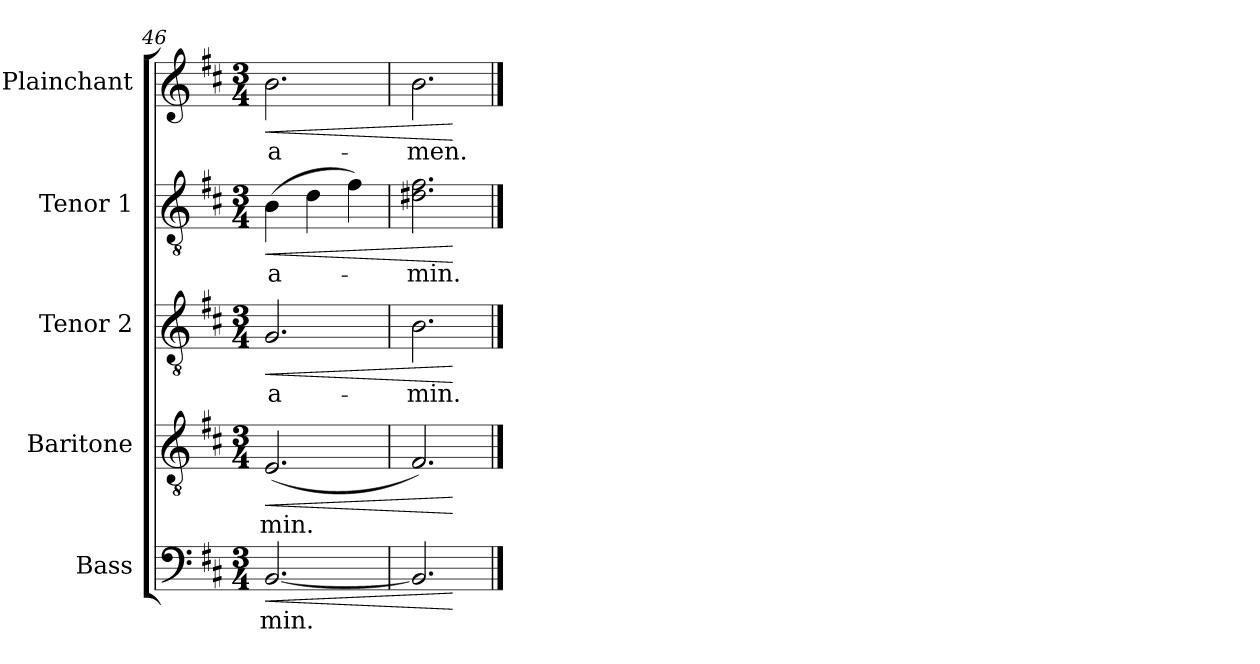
**kern	**text	**dynam	**kern	**text	**dynam	**kern	**text	**dynam	**kern	**text	**dynam	**kern	**text	**dynam
*part5	*part5	*part5	*part4	*part4	*part4	*part3	*part3	*part3	*part2	*part2	*part2	*part1	*part1	*part1
*staff5	*staff5	*staff5	*staff4	*staff4	*staff4	*staff3	*staff3	*staff3	*staff2	*staff2	*staff2	*staff1	*staff1	*staff1
*I"Bass	*	*	*I"Baritone	*	*	*I"Tenor 2	*	*	*I"Tenor 1	*	*	*I"Plainchant	*	*
*I'B	*	*	*I'B	*	*	*I'T 2	*	*	*I'T 1	*	*	*I'Pl.C.	*	*
*clefF4	*	*	*clefGv2	*	*	*clefGv2	*	*	*clefGv2	*	*	*clefG2	*	*
*k[f#c#]	*	*	*k[f#c#]	*	*	*k[f#c#]	*	*	*k[f#c#]	*	*	*k[f#c#]	*	*
*D:	*	*	*D:	*	*	*D:	*	*	*D:	*	*	*D:	*	*
*M3/4	*	*	*M3/4	*	*	*M3/4	*	*	*M3/4	*	*	*M3/4	*	*
=46	=46	=46	=46	=46	=46	=46	=46	=46	=46	=46	=46	=46	=46	=46
!	!	!LO:HP:b	!	!	!LO:HP:b	!	!	!LO:HP:b	!	!	!LO:HP:b	!	!	!LO:HP:b
[2.BB/	-min.	<	(2.E/	-min.	<	2.G/	a-	<	(4B\	a-	<	2.b\	a-	<
.	.	.	.	.	.	.	.	.	4d\	.	.	.	.	.
.	.	.	.	.	.	.	.	.	4f#\)	.	.	.	.	.
=47	=47	=47	=47	=47	=47	=47	=47	=47	=47	=47	=47	=47	=47	=47
2.BB/]	.	.	2.F#/)	.	.	2.B\	-min.	.	2.d#X\ 2.f#\	-min.	.	2.b\	-men.	.
.	.	[	.	.	[	.	.	[	.	.	[	.	.	[
==	==	==	==	==	==	==	==	==	==	==	==	==	==	==
*-	*-	*-	*-	*-	*-	*-	*-	*-	*-	*-	*-	*-	*-	*-
